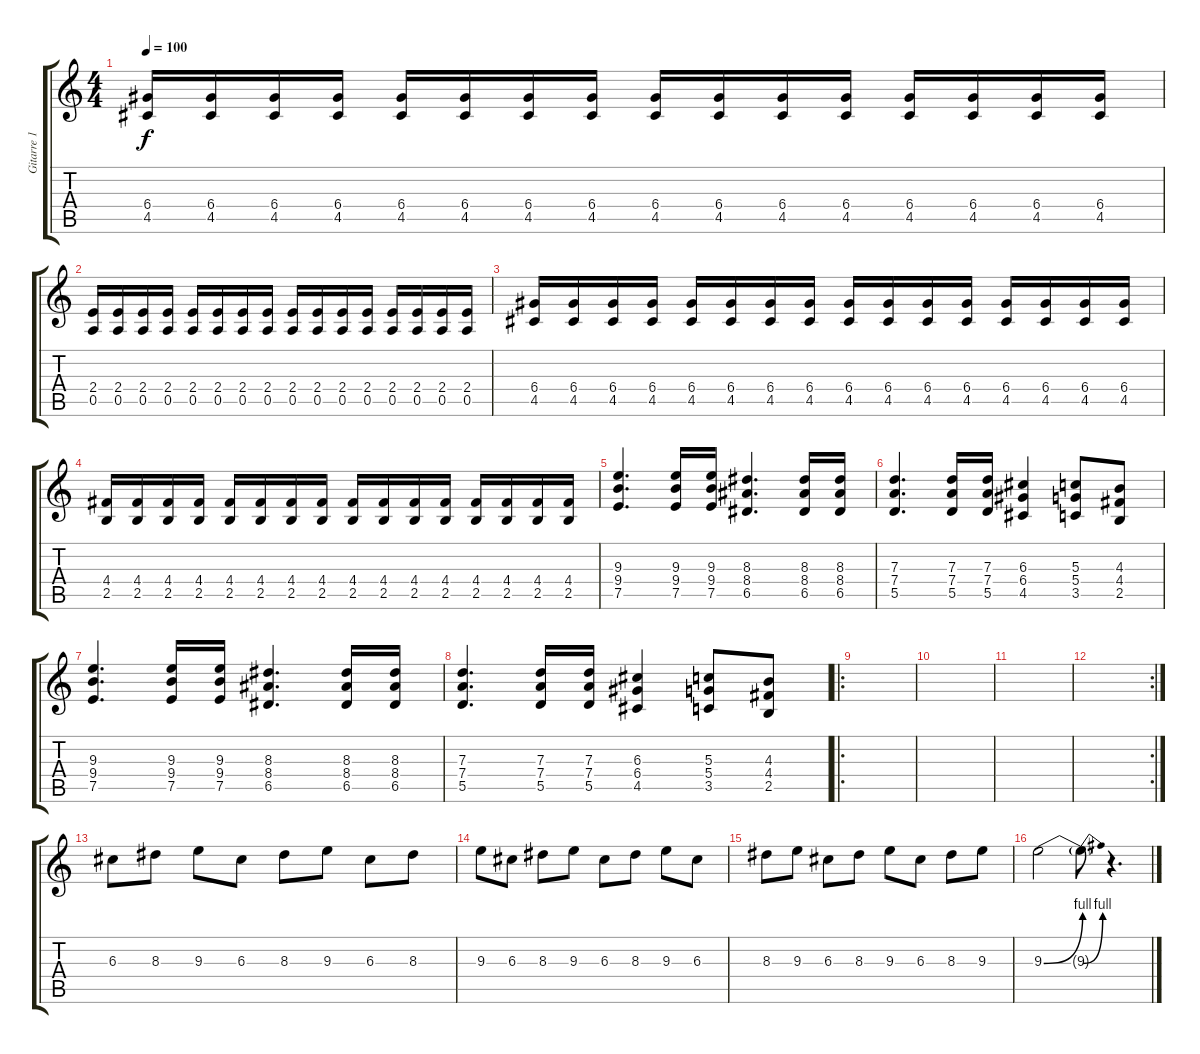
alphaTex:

\track ("Gitarre 1" "Gitarre 1") {instrument distortionguitar}
\staff {score tabs}
\tuning (E4 B3 G3 D3 A2 E2) {hide}
\ts (4 4)
\tempo 100
\clef g2
\ks c
(6.4 4.5).16{dy f} (6.4 4.5).16 (6.4 4.5).16 (6.4 4.5).16 (6.4 4.5).16 (6.4 4.5).16 (6.4 4.5).16 (6.4 4.5).16 (6.4 4.5).16 (6.4 4.5).16 (6.4 4.5).16 (6.4 4.5).16 (6.4 4.5).16 (6.4 4.5).16 (6.4 4.5).16 (6.4 4.5).16 |
(2.4 0.5).16 (2.4 0.5).16 (2.4 0.5).16 (2.4 0.5).16 (2.4 0.5).16 (2.4 0.5).16 (2.4 0.5).16 (2.4 0.5).16 (2.4 0.5).16 (2.4 0.5).16 (2.4 0.5).16 (2.4 0.5).16 (2.4 0.5).16 (2.4 0.5).16 (2.4 0.5).16 (2.4 0.5).16 |
(6.4 4.5).16 (6.4 4.5).16 (6.4 4.5).16 (6.4 4.5).16 (6.4 4.5).16 (6.4 4.5).16 (6.4 4.5).16 (6.4 4.5).16 (6.4 4.5).16 (6.4 4.5).16 (6.4 4.5).16 (6.4 4.5).16 (6.4 4.5).16 (6.4 4.5).16 (6.4 4.5).16 (6.4 4.5).16 |
(4.4 2.5).16 (4.4 2.5).16 (4.4 2.5).16 (4.4 2.5).16 (4.4 2.5).16 (4.4 2.5).16 (4.4 2.5).16 (4.4 2.5).16 (4.4 2.5).16 (4.4 2.5).16 (4.4 2.5).16 (4.4 2.5).16 (4.4 2.5).16 (4.4 2.5).16 (4.4 2.5).16 (4.4 2.5).16 |
(9.3 9.4 7.5).4{d} (9.3 9.4 7.5).16 (9.3 9.4 7.5).16 (8.3 8.4 6.5).4{d} (8.3 8.4 6.5).16 (8.3 8.4 6.5).16 |
(7.3 7.4 5.5).4{d} (7.3 7.4 5.5).16 (7.3 7.4 5.5).16 (6.3 6.4 4.5).4 (5.3 5.4 3.5).8 (4.3 4.4 2.5).8 |
(9.3 9.4 7.5).4{d} (9.3 9.4 7.5).16 (9.3 9.4 7.5).16 (8.3 8.4 6.5).4{d} (8.3 8.4 6.5).16 (8.3 8.4 6.5).16 |
(7.3 7.4 5.5).4{d} (7.3 7.4 5.5).16 (7.3 7.4 5.5).16 (6.3 6.4 4.5).4 (5.3 5.4 3.5).8 (4.3 4.4 2.5).8 |
\ro
|
|
|
\rc 2
|
6.3.8 8.3.8 9.3.8 6.3.8 8.3.8 9.3.8 6.3.8 8.3.8 |
9.3.8 6.3.8 8.3.8 9.3.8 6.3.8 8.3.8 9.3.8 6.3.8 |
8.3.8 9.3.8 6.3.8 8.3.8 9.3.8 6.3.8 8.3.8 9.3.8 |
9.3{be (bend 0 0 60 4)}.2 9.3{be (bend 0 0 60 4) t}.8 r.4{d}
